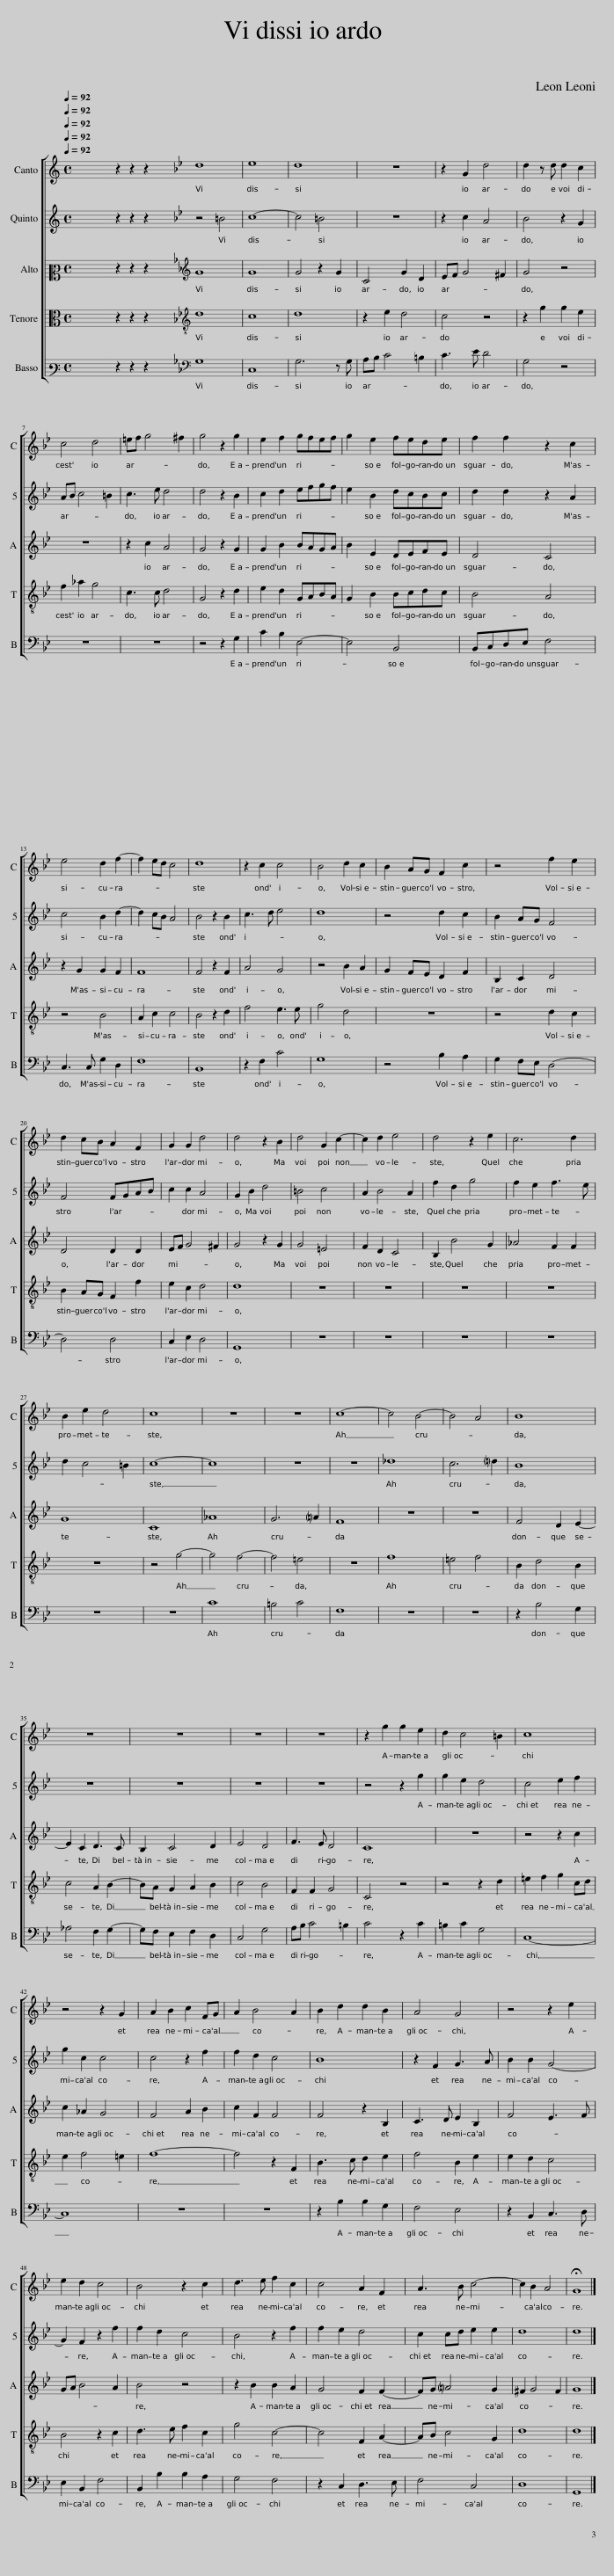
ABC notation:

X:1
%%score [ 1 2 3 4 5 ]
L:1/8
Q:1/4=92
M:4/4
I:linebreak $
K:C
V:1 treble
V:2 treble
V:3 alto2
V:4 alto
V:5 bass3
V:1
 x8 | z2 z2 z2 x2 |[K:Bb] d8 | e8 | d8 | %5
 z8 | z2 G2 d4 | d2 z d d2 c2 |$ c4 d4 | =ef g4 ^f2 | %10
 g4 z2 g2 | e2 f2 gfef | g2 e2 fede | f2 f2 z2 c2 |$ e4 d2 f2- | %15
 f2 ed c4 | d8 | z2 c2 c4 | B4 d2 c2 | B2 AG F2 c2 | %20
 z4 f2 e2 |$ d2 cB A2 F2 | G2 G2 d4 | d4 z2 B2 | d4 G2 c2- | %25
 c2 d2 e4 | d4 z2 e2 | c6 d2 |$ B2 e2 d4 | c8 | %30
 z8 | z8 | c8- | c4 B4- | B4 A4 | %35
 B8 |$ z8 | z8 | z8 | z8 | %40
 z2 g2 g2 e2 | d2 c4 =B2 | c8 |$ z4 z2 G2 | A2 B2 c2 FG | %45
 A2 B4 A2 | B2 d2 d2 B2 | A4 G4 | z4 z2 e2 |$ e2 d2 c4 | %50
 B4 z2 c2 | d3 e f2 c2 | c4 A2 F2 | A3 B c4- | c2 B2 A4 | %55
 !fermata!G8 |] %56
V:2
 x8 | z2 z2 z2 x2 |[K:Bb] z4 =B4 | c8- | c4 =B4 | %5
 z8 | z2 c2 A4 | B4 z2 G2 |$ AB c4 =B2 | c3 e d4 | %10
 d4 z2 B2 | c2 d2 efgf | e2 B2 dcBc | d2 d2 z2 A2 |$ c4 B2 d2- | %15
 d2 cB A4 | B4 z2 B2 | c3 d e4 | d8 | z4 d2 c2 | %20
 B2 AG F4 |$ F4 FGAB | c2 c2 A4 | G2 B2 d4 | =B4 c4 | %25
 A2 B4 A2 | f2 d2 g4 | f2 e2 f3 e |$ d2 c4 =B2 | c8- | %30
 c8 | z8 | z8 | _d8 | c6 !courtesy!=d2 | %35
 B8 |$ z8 | z8 | z8 | z8 | %40
 z4 z2 g2 | g2 e2 d4 | c4 e2 f2 |$ g2 c2 c4 | c4 z2 f2 | %45
 f2 d2 c4 | B8 | z2 F2 G3 A | B2 B2 G4- |$ G2 F2 z2 f2 | %50
 f2 d2 c4 | B4 z2 f2 | f2 e2 d4 | c2 cd e2 e2 | d8 | %55
 d8 |] %56
V:3
 x8 | z2 z2 z2 x2 |[K:Bb][K:treble] G8 | G8 | G4 z2 G2 | %5
 C4 G2 D2 | EF G4 ^F2 | G4 z4 |$ z8 | z2 c2 A4 | %10
 G4 z2 G2 | G2 B2 BAGA | B2 E2 DEFE | D4 C4 |$ z2 G2 G2 F2 | %15
 F8 | F4 z2 F2 | A4 G4 | z4 B2 A2 | G2 FE D2 F2 | %20
 B,2 C2 D4 |$ D4 D2 D2 | EF G4 ^F2 | G4 z2 G2 | G4 =E4 | %25
 F2 D2 C4 | B,2 B4 G2 | _A4 F2 F2 |$ G8 | C8 | %30
 _A8 | G6 !courtesy!=A2 | F8 | z8 | z8 | %35
 F4 D2 E2- |$ E2 C2 D3 C | B,2 C4 D2 | E4 D4 | F3 E D4 | %40
 C8 | z8 | z4 z2 c2 |$ c2 _A2 G4 | F4 A2 B2 | %45
 c2 F2 F4 | F4 z2 B,2 | C3 D E2 B,2 | F4 E3 F |$ GA B4 A2 | %50
 B4 z4 | z2 B2 B2 A2 | G4 F2 F2- | FG !courtesy!=A4 G2 | ^F2 G4 F2 | %55
 G8 |] %56
V:4
 x8 | z2 z2 z2 x2 |[K:Bb][K:treble-8] d8 | c8 | d8 | %5
 z2 e2 d4 | c4 z4 | z2 g2 g2 e2 |$ f2 _a2 g4 | c3 c d4 | %10
 G4 z2 d2 | e2 d2 GABA | G2 B2 Bcdc | B4 A4 |$ z4 B4 | %15
 A2 c2 c4 | B4 z2 d2 | f4 e3 e | g4 d4 | z8 | %20
 z4 d2 c2 |$ B2 AG F2 f2 | e2 c2 d4 | d8 | z8 | %25
 z8 | z8 | z8 |$ z8 | z4 g4- | %30
 g4 f4- | f4 =e4 | z8 | f8 | =e4 f4 | %35
 B2 d4 B2 |$ c4 A2 B2- | BA G2 A2 B2 | c4 B4 | F2 F2 G4 | %40
 C4 z4 | z4 z2 d2 | =e2 f2 g2 cd |$ e2 f4 =e2 | f8- | %45
 f4 z2 F2 | B3 c d2 e2 | f4 B2 e2 | e2 d2 c4 |$ B4 z2 c2 | %50
 d3 e f2 c2 | g4 c4- | c4 F2 A2- | AB c4 G2 | d8 | %55
 d8 |] %56
V:5
 x8 | z2 z2 z2 x2 |[K:Bb][K:bass] G,8 | C,8 | G,6 z G, | %5
 A,B, C4 =B,2 | C3 E D4 | G,4 z4 |$ z8 | z8 | %10
 z4 z2 G,2 | C2 B,2 E,4- | E,4 B,,4 | B,,C,D,E, F,4 |$ C,3 C, G,2 D,2 | %15
 F,8 | B,,8 | z2 F,2 C4 | G,8 | z4 B,2 A,2 | %20
 G,2 F,E, D,4- |$ D,4 D,4 | C,2 E,2 D,4 | G,,8 | z8 | %25
 z8 | z8 | z8 |$ z8 | z8 | %30
 C8 | =B,4 C4 | F,8 | z8 | z8 | %35
 z2 B,4 G,2 |$ _A,4 F,2 G,2- | G,F, E,2 F,2 D,2 | C,4 G,4 | A,B, C4 =B,2 | %40
 C4 z2 C2 | =B,2 C2 G,4 | C,8- |$ C,8 | z8 | %45
 z8 | z2 B,2 B,2 G,2 | F,4 E,4 | z2 B,,2 C,3 D, |$ E,2 B,,2 F,4 | %50
 B,,2 B,2 B,2 A,2 | G,4 F,4 | z2 C,2 D,3 E, | F,4 C,4 | D,8 | %55
 G,,8 |] %56
